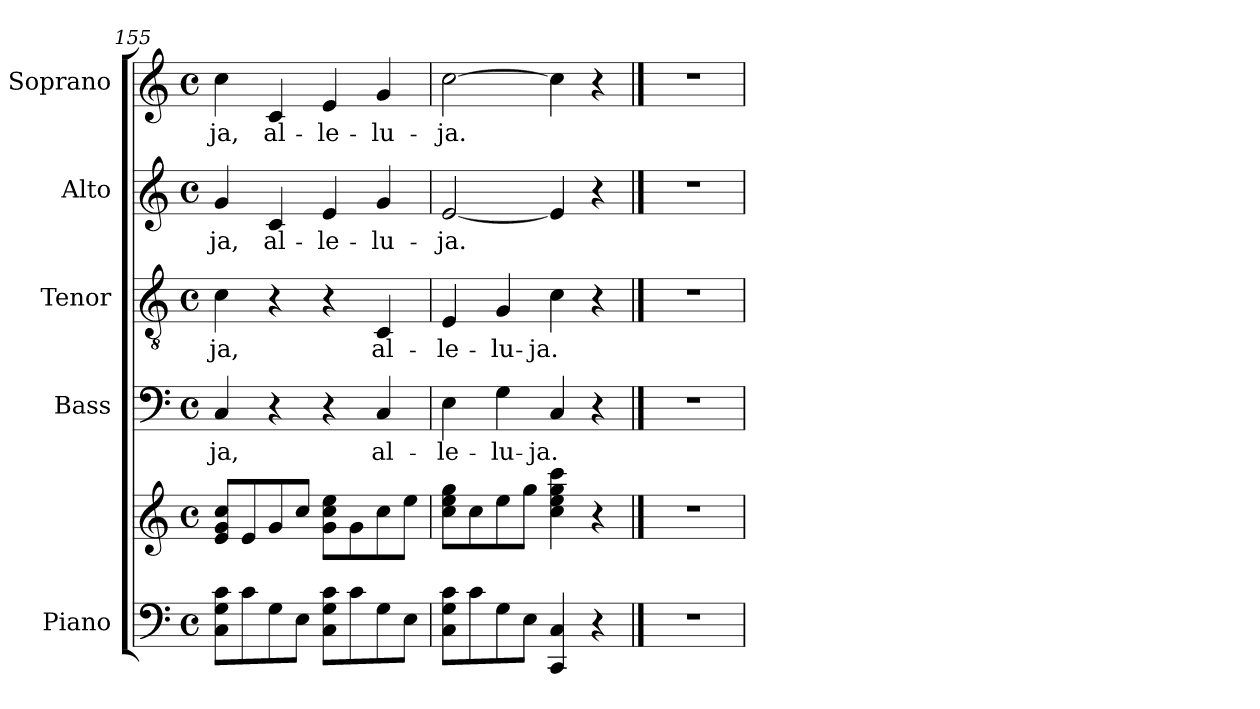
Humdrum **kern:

**kern	**kern	**kern	**text	**kern	**text	**kern	**text	**kern	**text
*part5	*part5	*part4	*part4	*part3	*part3	*part2	*part2	*part1	*part1
*staff6	*staff5	*staff4	*staff4	*staff3	*staff3	*staff2	*staff2	*staff1	*staff1
*I"Piano	*	*I"Bass	*	*I"Tenor	*	*I"Alto	*	*I"Soprano	*
*I'Pno	*	*	*	*	*	*	*	*I'Pno	*
*clefF4	*clefG2	*clefF4	*	*clefGv2	*	*clefG2	*	*clefG2	*
*k[]	*k[]	*k[]	*	*k[]	*	*k[]	*	*k[]	*
*C:	*C:	*C:	*	*C:	*	*C:	*	*C:	*
*M4/4	*M4/4	*M4/4	*	*M4/4	*	*M4/4	*	*M4/4	*
*met(c)	*met(c)	*met(c)	*	*met(c)	*	*met(c)	*	*met(c)	*
=155	=155	=155	=155	=155	=155	=155	=155	=155	=155
8C\ 8G\ 8c\L	8e/ 8g/ 8cc/L	4C/	-ja,	4c\	-ja,	4g/	-ja,	4cc\	-ja,
8c\	8e/	.	.	.	.	.	.	.	.
8G\	8g/	4r	.	4r	.	4c/	al-	4c/	al-
8E\J	8cc/J	.	.	.	.	.	.	.	.
8C\ 8G\ 8c\L	8g\ 8cc\ 8ee\L	4r	.	4r	.	4e/	-le-	4e/	-le-
8c\	8g\	.	.	.	.	.	.	.	.
8G\	8cc\	4C/	al-	4C/	al-	4g/	-lu-	4g/	-lu-
8E\J	8ee\J	.	.	.	.	.	.	.	.
=156	=156	=156	=156	=156	=156	=156	=156	=156	=156
8C\ 8G\ 8c\L	8cc\ 8ee\ 8gg\L	4E\	-le-	4E/	-le-	[2e/	-ja.	[2cc\	-ja.
8c\	8cc\	.	.	.	.	.	.	.	.
8G\	8ee\	4G\	-lu-	4G/	-lu-	.	.	.	.
8E\J	8gg\J	.	.	.	.	.	.	.	.
4CC/ 4C/	4cc\ 4ee\ 4gg\ 4ccc\	4C/	-ja.	4c\	-ja.	4e/]	.	4cc\]	.
4r	4r	4r	.	4r	.	4r	.	4r	.
!!LO:PB:g=z
==157	==157	==157	==157	==157	==157	==157	==157	==157	==157
1r	1r	1r	.	1r	.	1r	.	1r	.
=	=	=	=	=	=	=	=	=	=
*-	*-	*-	*-	*-	*-	*-	*-	*-	*-
